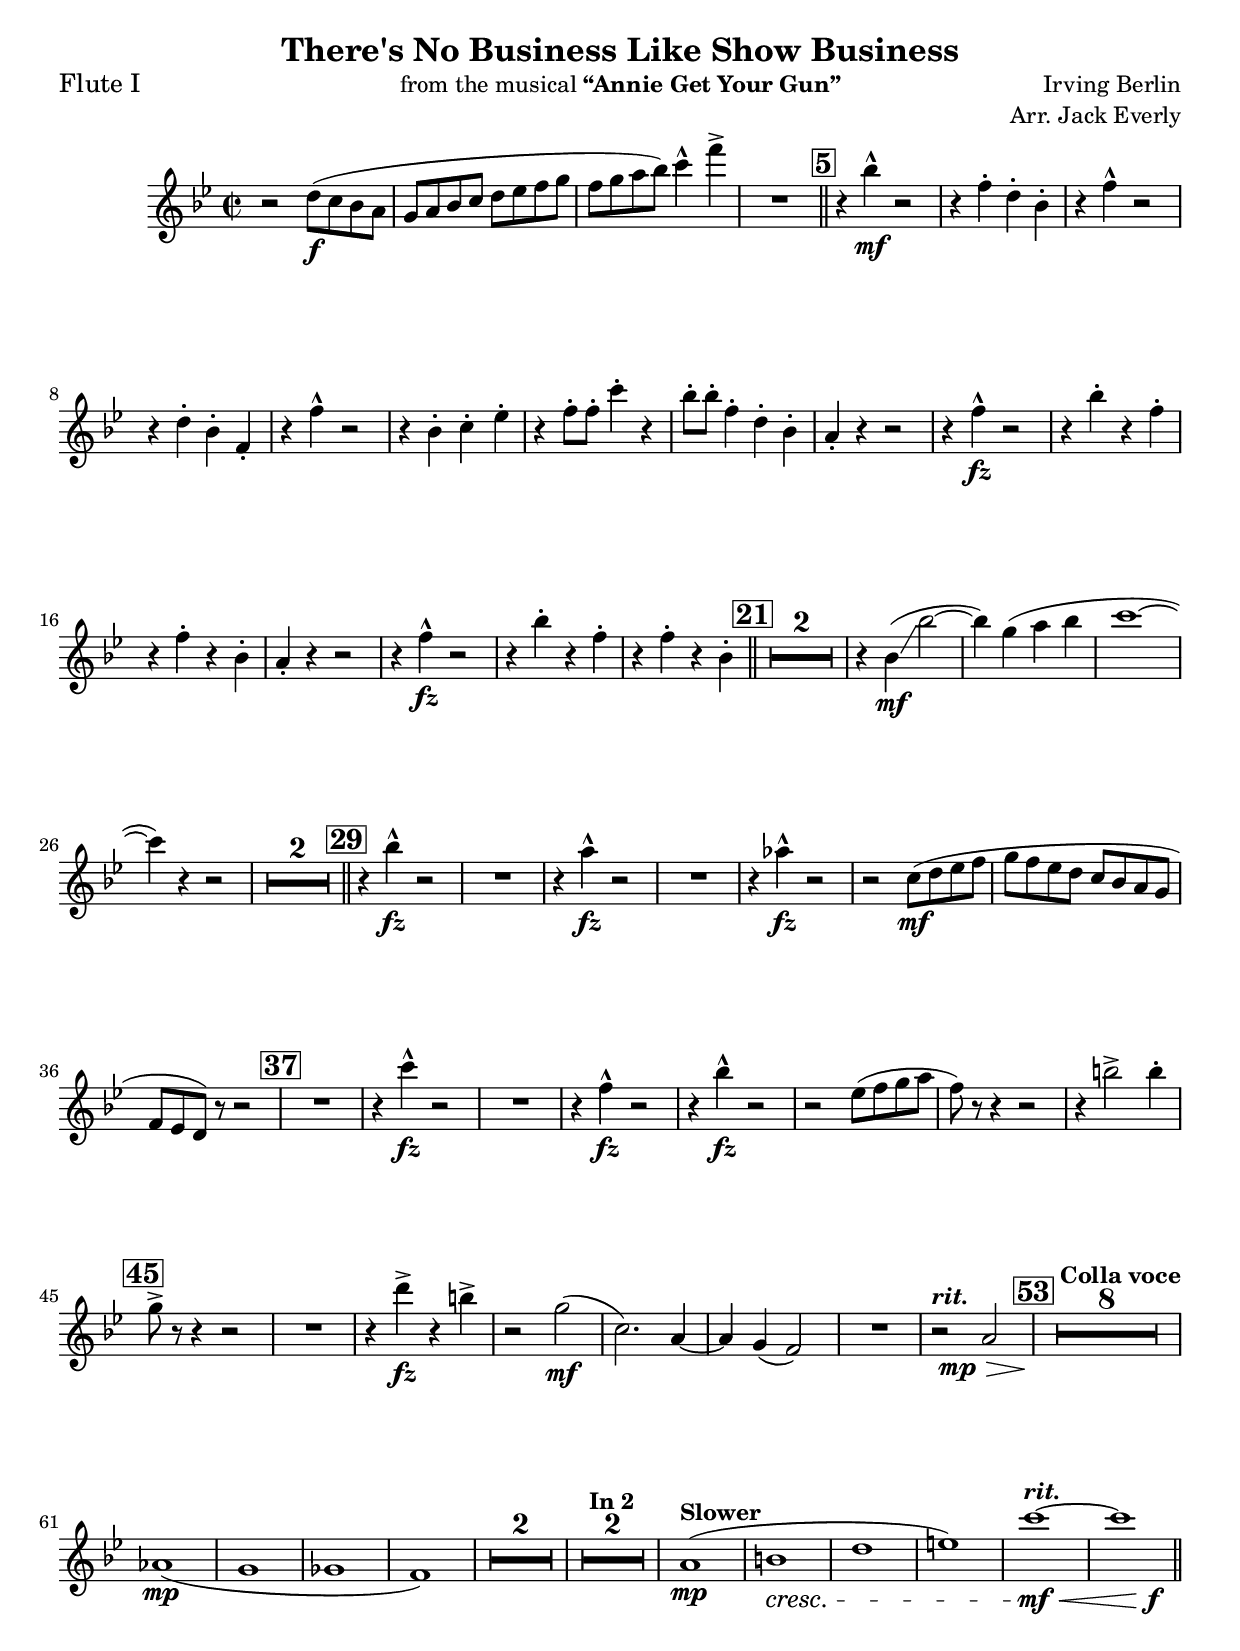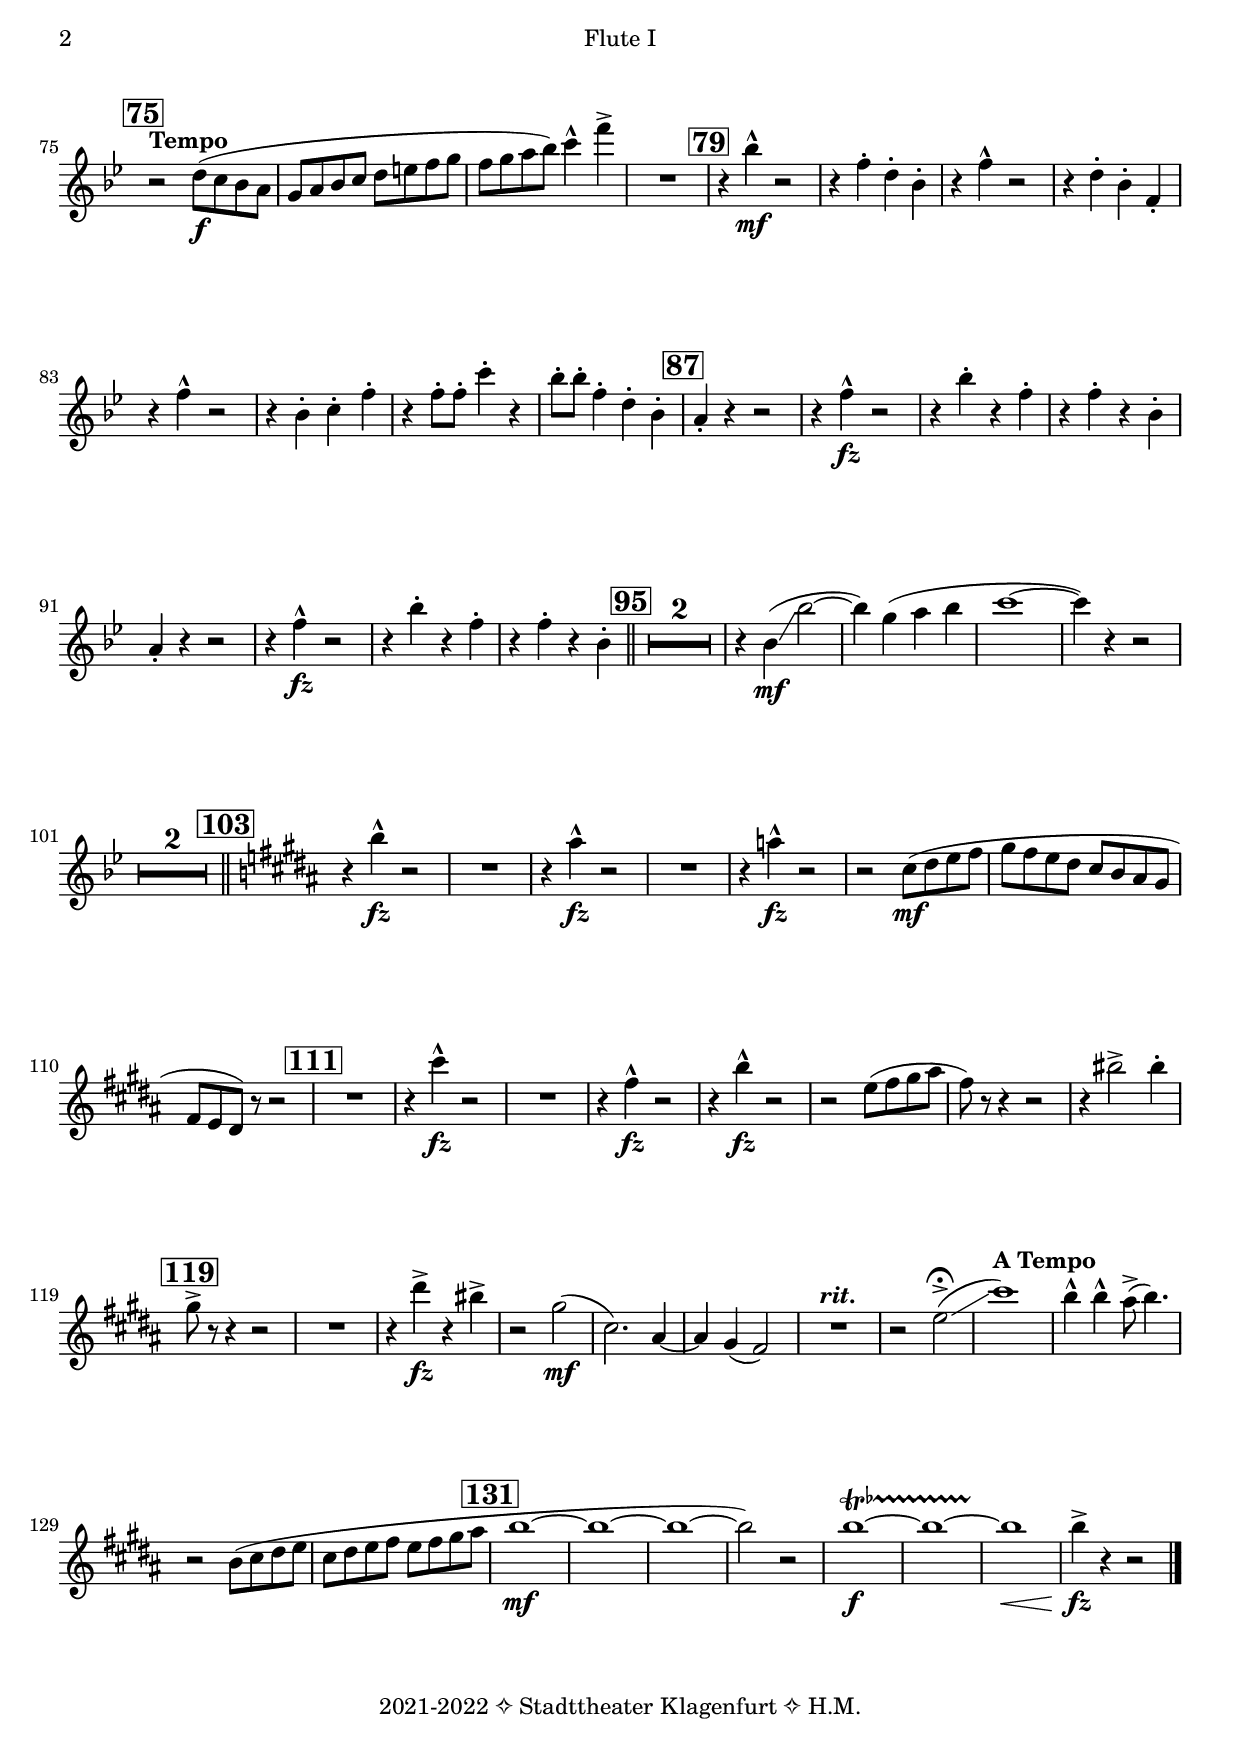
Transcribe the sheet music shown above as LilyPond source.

\version "2.22.0"
\language "deutsch"
\pointAndClickOff

\version "2.22.0"

flatTrill = \markup { \concat {\musicglyph #"scripts.trill" \hspace #.4 \super \flat} }
fluteI = \relative c'' {
  \transposition c'
  \key a \major

  r2 cis8\f( h a gis
  fis gis a h cis d e fis
  e fis gis a) h4^^ e->
  R1
  r4 a,\mf^^ r2

  \barNumberCheck #6
  r4 e-. cis-. a-.
  r e'^^ r2
  r4 cis-. a-. e-.
  r e'^^ r2
  r4 a,-. h-. d-.

  \barNumberCheck #11
  r e8-. e-. h'4-. r
  a8-. a-. e4-. cis-. a-.
  gis-. r r2
  r4 e'\fz^^ r2
  r4 a-. r e-.

  \barNumberCheck #16
  r4 e-. r a,-.
  gis-. r r2
  r4 e'\fz^^ r2
  r4 a-. r e-.
  r e-. r a,-.

  \barNumberCheck #21
  R1*2
  r4 a\mf\glissando( a'2~
  4) fis( gis a
  h1~
  4) r r2
  R1*2

  \barNumberCheck #29
  r4 a\fz^^ r2
  R1
  r4 gis\fz^^ r2
  R1
  r4 g\fz^^ r2

  \barNumberCheck #34
  r2 h,8\mf( cis d e
  fis e d cis h a gis fis
  e d cis) r r2
  R1
  r4 h''\fz^^ r2

  \barNumberCheck #39
  R1
  r4 e,\fz^^ r2
  r4 a\fz^^ r2
  r d,8( e fis gis
  e) r r4 r2

  \barNumberCheck #44
  r4 ais2-> 4-.
  fis8-> r r4 r2
  R1
  r4 cis'\fz-> r ais->
  r2 fis2\mf(

  \barNumberCheck #49
  h,2.) gis4~
  4 fis( e2)
  R1
  r2 gis-\tweak X-offset #-4 \mp\>
  R1*8\!

  \barNumberCheck #61
  g1\mp(
  fis
  f
  e)
  R1*2
  R1*2

  \barNumberCheck #69
  gis1\mp(
  ais\cresc
  cis
  dis)
  h'\mf-\tweak to-barline #f \<~
  1-\tweak self-alignment-X #-5 \f

  \barNumberCheck #75
  r2 cis,8\f( h a gis
  fis gis a h cis dis e fis
  e fis gis a) h4^^ e->
  R1
  r4 a,\mf^^ r2

  \barNumberCheck #80
  r4 e-. cis-. a-.
  r e'^^ r2
  r4 cis-. a-. e-.
  r e'^^ r2
  r4 a,-. h-. e-.
  r e8-. e-. h'4-. r

  \barNumberCheck #86
  a8-. a-. e4-. cis-. a-.
  gis-. r r2
  r4 e'\fz^^ r2
  r4 a-. r e-.
  r e-. r a,-.

  \barNumberCheck #91
  gis-. r r2
  r4 e'\fz^^ r2
  r4 a-. r e-.
  r e-. r a,-.
  R1*2

  \barNumberCheck #97
  r4 a\mf\glissando( a'2~
  4) fis( gis a
  h1~
  4) r r2
  R1*2
}

fluteI-PtII = \relative c''' {
  \transposition c'

  \barNumberCheck #103 \key b \major
  r4 b\fz^^ r2
  R1
  r4 a\fz^^ r2
  R1
  r4 as\fz^^ r2

  \barNumberCheck #108
  r c,8\mf( d es f
  g f es d c b a g
  f es d) r r2

  \barNumberCheck #111 \mark #111
  R1
  r4 c''\fz^^ r2
  R1

  \barNumberCheck #114
  r4 f,\fz^^ r2
  r4 b\fz^^ r2
  r es,8( f g a
  f) r r4 r2
  r4 h2-> 4-.

  \barNumberCheck #119 \mark #119
  g8-> r r4 r2

  R1
  r4 d'\fz-> r h->
  r2 g\mf(
  c,2.) a4~
  4 g( f2)
  R1

  \barNumberCheck #126
  r2 es'->\fermata\glissando(
  c'1)
  b4^^ 4^^ a8->( b4.)
  r2 b,8( c d es
  c d es f es f g a

  \barNumberCheck #131 \mark #131
  b1\mf~
  1~
  1~
  2) r

  b1\f-\tweak bound-details.left.text \flatTrill \startTrillSpan~
  1~
  1\<\stopTrillSpan
  4\fz-> r r2
}

\include "common/paper.ily"
\include "common/layout.ily"
\include "common/header.ily"
\version "2.22.0"

structure = {
    \time 2/2
    s1*4
    \barNumberCheck #5 \bar "||" \mark \default
    s1*16
    \barNumberCheck #21 \mark #21 \bar "||"
    s1*8
    \barNumberCheck #29 \mark #29 \bar "||"
    s1*8
    \barNumberCheck #37 \mark #37
    s1*8
    \barNumberCheck #45 \mark #45
    s1*7
    \barNumberCheck #52 \tempo \markup \italic "rit."
    s1
    \barNumberCheck #53 \mark #53 \tempo "Colla voce"
    s1*14
    \barNumberCheck #67 \tempo "In 2"
    s1*2
    \barNumberCheck #69 \tempo "Slower"
    s1*4
    \barNumberCheck #73 \tempo \markup \italic "rit."
    s1*2
    \barNumberCheck #75 \mark #75 \bar "||" \tempo "Tempo"
    s1*4
    \barNumberCheck #79 \mark #79
    s1*8
    \barNumberCheck #87 \mark #87
    s1*8
    \barNumberCheck #95 \mark #95 \bar "||"
    s1*8
    \barNumberCheck #103 \mark #103 \bar "||"
    s1*8
    \barNumberCheck #111 \mark #111
    s1*8
    \barNumberCheck #119 \mark #119
    s1*6
    \barNumberCheck #125 \tempo \markup \italic "rit."
    s1*2
    \barNumberCheck #127 \tempo "A Tempo"
    s1*4
    \barNumberCheck #131 \mark #131
    s1*8
    \barNumberCheck #139 \bar "|."
}


\header {
  instrument = "Flute I"
}

\score {
  \new Staff = "fluteIStaff" <<
    \new NullVoice { \structure }
    \new Voice = "fluteIVoice" {
      \compressMMRests {
        \transpose a' b' \fluteI
        \transpose b' h' \fluteI-PtII
      }
    }
  >>
}






